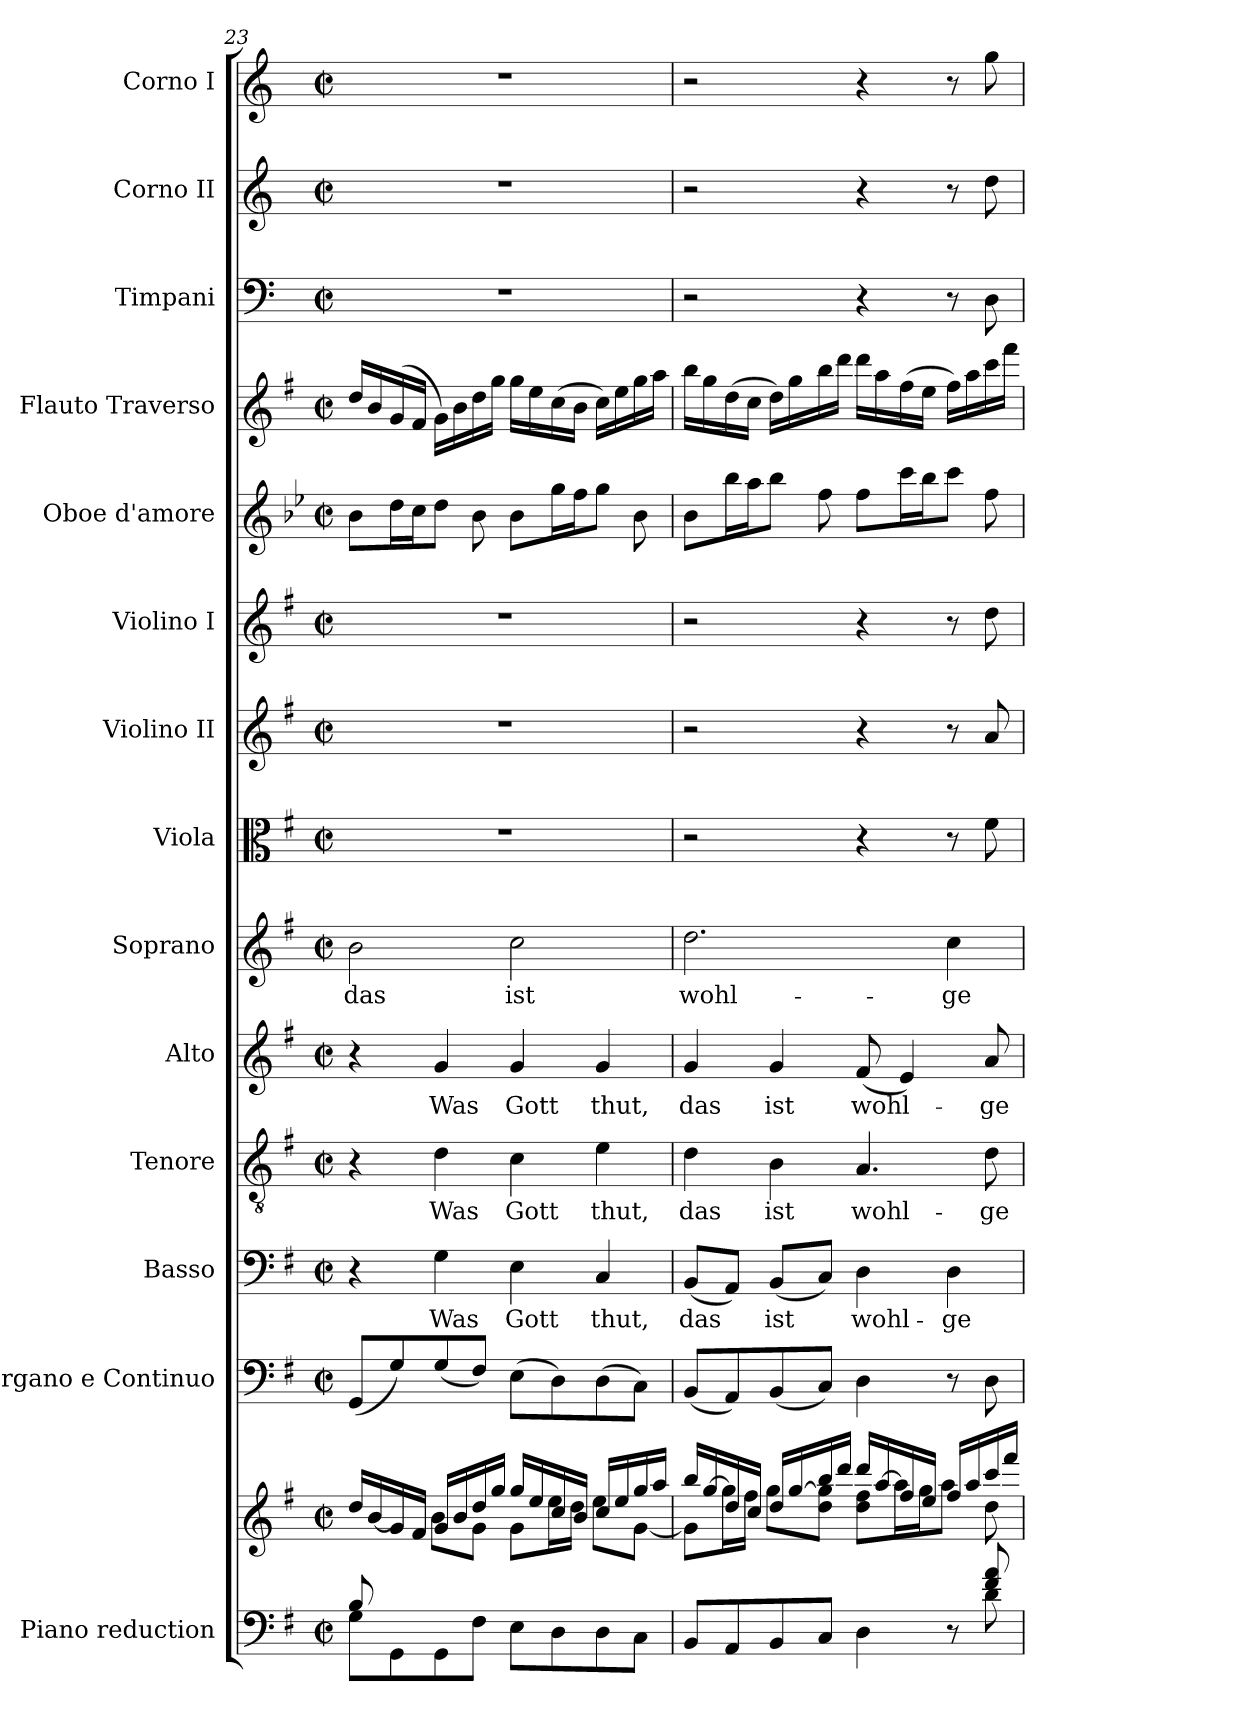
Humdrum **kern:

**kern	**kern	**kern	**kern	**text	**kern	**text	**kern	**text	**kern	**text	**kern	**kern	**kern	**kern	**kern	**kern	**kern	**kern
*part14	*part14	*part13	*part12	*part12	*part11	*part11	*part10	*part10	*part9	*part9	*part8	*part7	*part6	*part5	*part4	*part3	*part2	*part1
*staff15	*staff14	*staff13	*staff12	*staff12	*staff11	*staff11	*staff10	*staff10	*staff9	*staff9	*staff8	*staff7	*staff6	*staff5	*staff4	*staff3	*staff2	*staff1
*I"Piano reduction	*	*I"Organo e Continuo	*I"Basso	*	*I"Tenore	*	*I"Alto	*	*I"Soprano	*	*I"Viola	*I"Violino II	*I"Violino I	*I"Oboe d'amore	*I"Flauto Traverso	*I"Timpani	*I"Corno II	*I"Corno I
*I'Pno	*	*	*	*	*	*	*	*	*	*	*	*	*	*I'Ob	*I'Fl	*I'Timp	*	*
*clefF4	*clefG2	*clefF4	*clefF4	*	*clefGv2	*	*clefG2	*	*clefG2	*	*clefC3	*clefG2	*clefG2	*clefG2	*clefG2	*clefF4	*clefG2	*clefG2
*	*	*	*	*	*	*	*	*	*	*	*	*	*	*ITrd2c3	*	*	*ITrd3c5	*ITrd3c5
*k[f#]	*k[f#]	*k[f#]	*k[f#]	*	*k[f#]	*	*k[f#]	*	*k[f#]	*	*k[f#]	*k[f#]	*k[f#]	*k[f#]	*k[f#]	*k[]	*k[f#]	*k[f#]
*M2/2	*M2/2	*M2/2	*M2/2	*	*M2/2	*	*M2/2	*	*M2/2	*	*M2/2	*M2/2	*M2/2	*M2/2	*M2/2	*M2/2	*M2/2	*M2/2
*met(c|)	*met(c|)	*met(c|)	*met(c|)	*	*met(c|)	*	*met(c|)	*	*met(c|)	*	*met(c|)	*met(c|)	*met(c|)	*met(c|)	*met(c|)	*met(c|)	*met(c|)	*met(c|)
=23	=23	=23	=23	=23	=23	=23	=23	=23	=23	=23	=23	=23	=23	=23	=23	=23	=23	=23
*^	*^	*	*	*	*	*	*	*	*	*	*	*	*	*	*	*	*	*
!	!	!	!	!	!	!	!	!	!	!	!	!LO:LY:b	!	!	!	!	!	!	!	!
8B/L	8G\L	16dd/LL	8ryy	(<8GG/L	4r	.	4r	.	4r	.	2b\	das	1r	1r	1r	8g\L	16dd/LL	1r	1r	1r
.	.	[16b/	.	.	.	.	.	.	.	.	.	.	.	.	.	.	16b/	.	.	.
2..ryy	8GG\	16g/	16b\L]	8G/)	.	.	.	.	.	.	.	.	.	.	.	16b\L	(>16g/	.	.	.
.	.	16f#/JJ	16a\JJ	.	.	.	.	.	.	.	.	.	.	.	.	16a\J	16f#/JJ	.	.	.
!	!	!	!	!	!	!LO:LY:b	!	!LO:LY:b	!	!LO:LY:b	!	!	!	!	!	!	!	!	!	!
.	8GG\	16g/LL	8b\L	(<8G/	4G\	Was	4d\	Was	4g/	Was	.	.	.	.	.	8b\J	16g\LL)	.	.	.
.	.	16b/	.	.	.	.	.	.	.	.	.	.	.	.	.	.	16b\	.	.	.
.	8F#\J	16dd/	8g\J	8F#/J)	.	.	.	.	.	.	.	.	.	.	.	8g\	16dd\	.	.	.
.	.	16gg/JJ	.	.	.	.	.	.	.	.	.	.	.	.	.	.	16gg\JJ	.	.	.
!	!	!	!	!	!	!LO:LY:b	!	!LO:LY:b	!	!LO:LY:b	!	!LO:LY:b	!	!	!	!	!	!	!	!
.	8E\L	16gg/LL	8g\L	(>8E\L	4E\	Gott	4c\	Gott	4g/	Gott	2cc\	ist	.	.	.	8g\L	16gg\LL	.	.	.
.	.	16ee/	.	.	.	.	.	.	.	.	.	.	.	.	.	.	16ee\	.	.	.
.	8D\	16cc/	16ee\L	8D\)	.	.	.	.	.	.	.	.	.	.	.	16ee\L	(>16cc\	.	.	.
.	.	16b/JJ	16dd\JJ	.	.	.	.	.	.	.	.	.	.	.	.	16dd\J	16b\JJ	.	.	.
!	!	!	!	!	!	!LO:LY:b	!	!LO:LY:b	!	!LO:LY:b	!	!	!	!	!	!	!	!	!	!
.	8D\	16cc/LL	8ee\L	(>8D\	4C/	thut,	4e\	thut,	4g/	thut,	.	.	.	.	.	8ee\J	16cc\LL)	.	.	.
.	.	16ee/	.	.	.	.	.	.	.	.	.	.	.	.	.	.	16ee\	.	.	.
.	8C\J	16gg/	[8g\J	8C\J)	.	.	.	.	.	.	.	.	.	.	.	8g\	16gg\	.	.	.
.	.	16aa/JJ	.	.	.	.	.	.	.	.	.	.	.	.	.	.	16aa\JJ	.	.	.
!!LO:PB:g=z
=24	=24	=24	=24	=24	=24	=24	=24	=24	=24	=24	=24	=24	=24	=24	=24	=24	=24	=24	=24	=24
!	!	!	!	!	!	!LO:LY:b	!	!LO:LY:b	!	!LO:LY:b	!	!LO:LY:b	!	!	!	!	!	!	!	!
8BB/L	2ryy	16bb/LL	8g\L]	(<8BB/L	(<8BB/L	das	4d\	das	4g/	das	2.dd\	wohl-	2r	2r	2r	8g\L	16bb\LL	2r	2r	2r
.	.	[16gg/	.	.	.	.	.	.	.	.	.	.	.	.	.	.	16gg\	.	.	.
8AA/	.	16dd/	16gg\L]	8AA/)	8AA/J)	.	.	.	.	.	.	.	.	.	.	16gg\L	(>16dd\	.	.	.
.	.	16cc/JJ	16ff#\JJ	.	.	.	.	.	.	.	.	.	.	.	.	16ff#\J	16cc\JJ	.	.	.
!	!	!	!	!	!	!LO:LY:b	!	!LO:LY:b	!	!LO:LY:b	!	!	!	!	!	!	!	!	!	!
8BB/	.	16dd/LL	8gg\L	(<8BB/	(<8BB/L	ist	4B\	ist	4g/	ist	.	.	.	.	.	8gg\J	16dd\LL)	.	.	.
.	.	[16gg/	.	.	.	.	.	.	.	.	.	.	.	.	.	.	16gg\	.	.	.
8C/J	.	16bb/	8dd\ 8gg\]J	8C/J)	8C/J)	.	.	.	.	.	.	.	.	.	.	8dd\	16bb\	.	.	.
.	.	16ddd/JJ	.	.	.	.	.	.	.	.	.	.	.	.	.	.	16ddd\JJ	.	.	.
!	!	!	!	!	!	!LO:LY:b	!	!LO:LY:b	!	!LO:LY:b	!	!	!	!	!	!	!	!	!	!
4ryy	4D\	16ddd/LL	8dd\ 8ff#\L	4D\	4D\	wohl-	4.A/	wohl-	(<8f#/	wohl-	.	.	4r	4r	4r	8dd\L	16ddd\LL	4r	4r	4r
.	.	[16aa/	.	.	.	.	.	.	.	.	.	.	.	.	.	.	16aa\	.	.	.
.	.	16ff#/	16aa\L]	.	.	.	.	.	4e/)	.	.	.	.	.	.	16aa\L	(>16ff#\	.	.	.
.	.	16ee/JJ	16gg\J	.	.	.	.	.	.	.	.	.	.	.	.	16gg\J	16ee\JJ	.	.	.
!	!	!	!	!	!	!LO:LY:b	!	!	!	!	!	!LO:LY:b	!	!	!	!	!	!	!	!
8r	8ryy	16ff#/LL	8aa\J	8r	4D\	ge-	.	.	.	.	4cc\	-ge-	8r	8r	8r	8aa\J	16ff#\LL)	8r	8r	8r
.	.	16aa/	.	.	.	.	.	.	.	.	.	.	.	.	.	.	16aa\	.	.	.
!	!	!	!	!	!	!	!	!LO:LY:b	!	!LO:LY:b	!	!	!	!	!	!	!	!	!	!
8f#/ 8a/	8d\	16ccc/	8dd\	8D\	.	.	8d\	-ge-	8a/	ge-	.	.	8f#\	8a/	8dd\	8dd\	16ccc\	8D\	8a\	8dd\
.	.	16fff#/JJ	.	.	.	.	.	.	.	.	.	.	.	.	.	.	16fff#\JJ	.	.	.
*v	*v	*	*	*	*	*	*	*	*	*	*	*	*	*	*	*	*	*	*	*
*	*v	*v	*	*	*	*	*	*	*	*	*	*	*	*	*	*	*	*	*
=	=	=	=	=	=	=	=	=	=	=	=	=	=	=	=	=	=	=
*-	*-	*-	*-	*-	*-	*-	*-	*-	*-	*-	*-	*-	*-	*-	*-	*-	*-	*-
